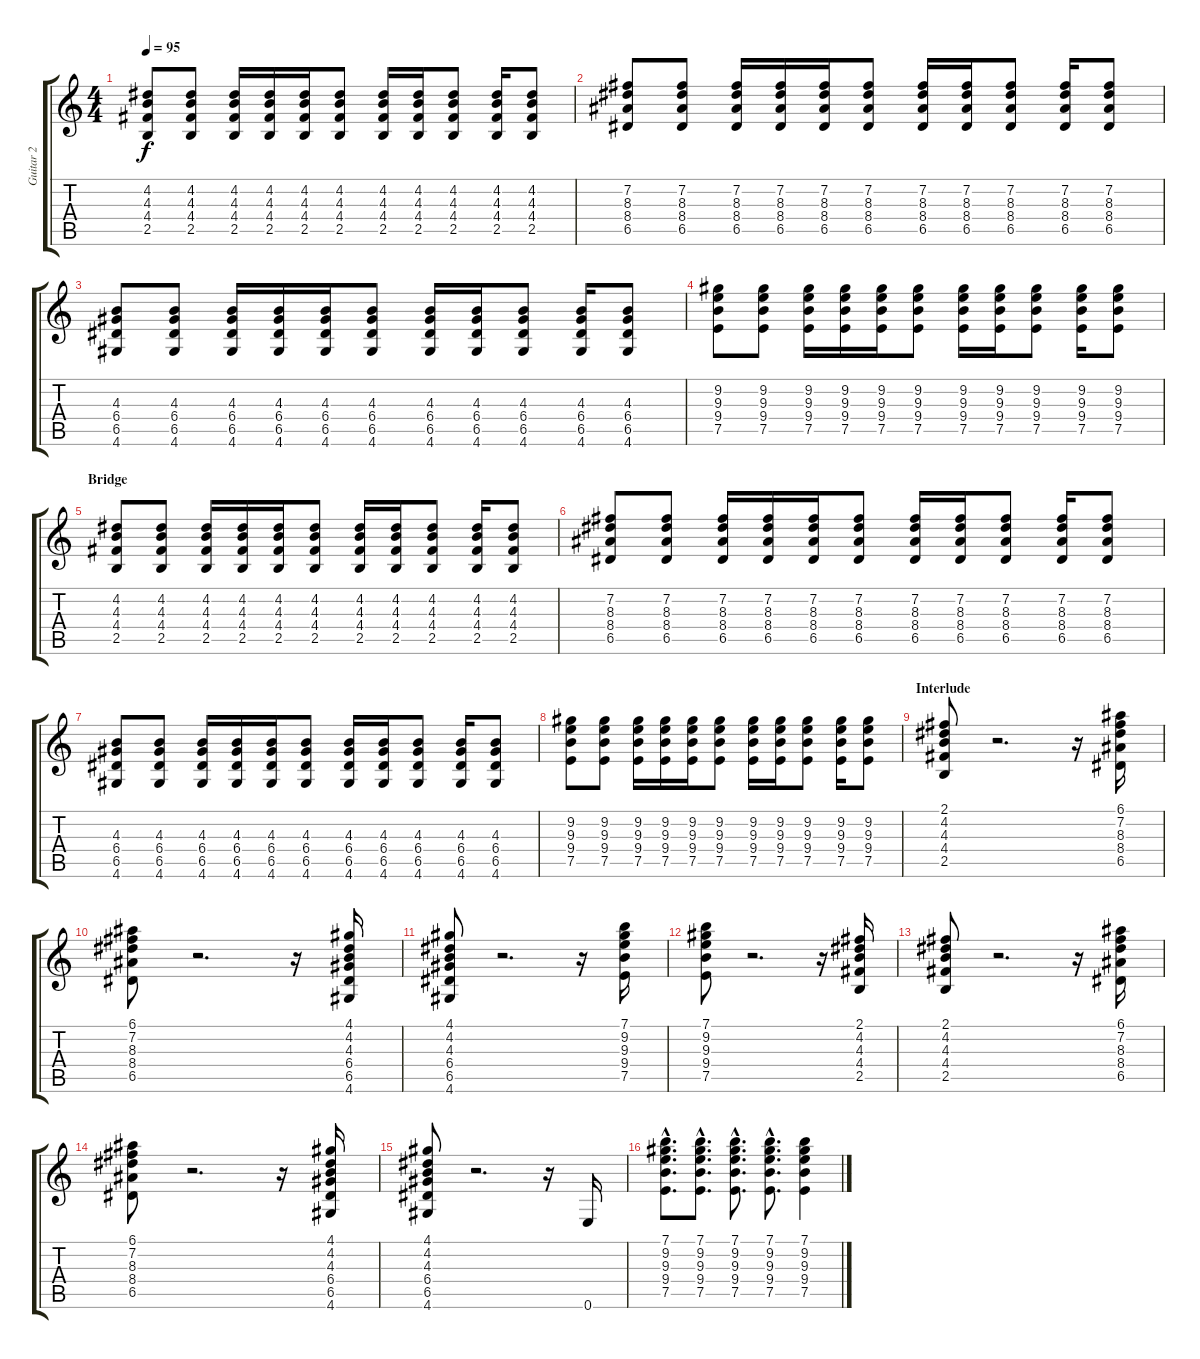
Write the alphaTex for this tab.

\track ("Guitar 2" "Guitar 2") {instrument electricguitarclean}
\staff {score tabs}
\tuning (E4 B3 G3 D3 A2 E2) {hide}
\ts (4 4)
\tempo 95
\clef g2
\ks c
(4.2 4.3 4.4 2.5).8{dy f} (4.2 4.3 4.4 2.5).8 (4.2 4.3 4.4 2.5).16 (4.2 4.3 4.4 2.5).16 (4.2 4.3 4.4 2.5).16 (4.2 4.3 4.4 2.5).8 (4.2 4.3 4.4 2.5).16 (4.2 4.3 4.4 2.5).16 (4.2 4.3 4.4 2.5).8 (4.2 4.3 4.4 2.5).16 (4.2 4.3 4.4 2.5).8 |
(7.2 8.3 8.4 6.5).8 (7.2 8.3 8.4 6.5).8 (7.2 8.3 8.4 6.5).16 (7.2 8.3 8.4 6.5).16 (7.2 8.3 8.4 6.5).16 (7.2 8.3 8.4 6.5).8 (7.2 8.3 8.4 6.5).16 (7.2 8.3 8.4 6.5).16 (7.2 8.3 8.4 6.5).8 (7.2 8.3 8.4 6.5).16 (7.2 8.3 8.4 6.5).8 |
(4.3 6.4 6.5 4.6).8 (4.3 6.4 6.5 4.6).8 (4.3 6.4 6.5 4.6).16 (4.3 6.4 6.5 4.6).16 (4.3 6.4 6.5 4.6).16 (4.3 6.4 6.5 4.6).8 (4.3 6.4 6.5 4.6).16 (4.3 6.4 6.5 4.6).16 (4.3 6.4 6.5 4.6).8 (4.3 6.4 6.5 4.6).16 (4.3 6.4 6.5 4.6).8 |
(9.2 9.3 9.4 7.5).8 (9.2 9.3 9.4 7.5).8 (9.2 9.3 9.4 7.5).16 (9.2 9.3 9.4 7.5).16 (9.2 9.3 9.4 7.5).16 (9.2 9.3 9.4 7.5).8 (9.2 9.3 9.4 7.5).16 (9.2 9.3 9.4 7.5).16 (9.2 9.3 9.4 7.5).8 (9.2 9.3 9.4 7.5).16 (9.2 9.3 9.4 7.5).8 |
\section ("" "Bridge")
(4.2 4.3 4.4 2.5).8 (4.2 4.3 4.4 2.5).8 (4.2 4.3 4.4 2.5).16 (4.2 4.3 4.4 2.5).16 (4.2 4.3 4.4 2.5).16 (4.2 4.3 4.4 2.5).8 (4.2 4.3 4.4 2.5).16 (4.2 4.3 4.4 2.5).16 (4.2 4.3 4.4 2.5).8 (4.2 4.3 4.4 2.5).16 (4.2 4.3 4.4 2.5).8 |
(7.2 8.3 8.4 6.5).8 (7.2 8.3 8.4 6.5).8 (7.2 8.3 8.4 6.5).16 (7.2 8.3 8.4 6.5).16 (7.2 8.3 8.4 6.5).16 (7.2 8.3 8.4 6.5).8 (7.2 8.3 8.4 6.5).16 (7.2 8.3 8.4 6.5).16 (7.2 8.3 8.4 6.5).8 (7.2 8.3 8.4 6.5).16 (7.2 8.3 8.4 6.5).8 |
(4.3 6.4 6.5 4.6).8 (4.3 6.4 6.5 4.6).8 (4.3 6.4 6.5 4.6).16 (4.3 6.4 6.5 4.6).16 (4.3 6.4 6.5 4.6).16 (4.3 6.4 6.5 4.6).8 (4.3 6.4 6.5 4.6).16 (4.3 6.4 6.5 4.6).16 (4.3 6.4 6.5 4.6).8 (4.3 6.4 6.5 4.6).16 (4.3 6.4 6.5 4.6).8 |
(9.2 9.3 9.4 7.5).8 (9.2 9.3 9.4 7.5).8 (9.2 9.3 9.4 7.5).16 (9.2 9.3 9.4 7.5).16 (9.2 9.3 9.4 7.5).16 (9.2 9.3 9.4 7.5).8 (9.2 9.3 9.4 7.5).16 (9.2 9.3 9.4 7.5).16 (9.2 9.3 9.4 7.5).8 (9.2 9.3 9.4 7.5).16 (9.2 9.3 9.4 7.5).8 |
\section ("" "Interlude")
(2.1 4.2 4.3 4.4 2.5).8{instrument acousticguitarsteel} r.2{d} r.16 (6.1 7.2 8.3 8.4 6.5).16 |
(6.1 7.2 8.3 8.4 6.5).8 r.2{d} r.16 (4.1 4.2 4.3 6.4 6.5 4.6).16 |
(4.1 4.2 4.3 6.4 6.5 4.6).8 r.2{d} r.16 (7.1 9.2 9.3 9.4 7.5).16 |
(7.1 9.2 9.3 9.4 7.5).8 r.2{d} r.16 (2.1 4.2 4.3 4.4 2.5).16 |
(2.1 4.2 4.3 4.4 2.5).8 r.2{d} r.16 (6.1 7.2 8.3 8.4 6.5).16 |
(6.1 7.2 8.3 8.4 6.5).8 r.2{d} r.16 (4.1 4.2 4.3 6.4 6.5 4.6).16 |
(4.1 4.2 4.3 6.4 6.5 4.6).8 r.2{d} r.16 0.6.16 |
(7.1{hac} 9.2{hac} 9.3{hac} 9.4{hac} 7.5{hac}).8{d} (7.1{hac} 9.2{hac} 9.3{hac} 9.4{hac} 7.5{hac}).8{d} (7.1{hac} 9.2{hac} 9.3{hac} 9.4{hac} 7.5{hac}).8{d} (7.1{hac} 9.2{hac} 9.3{hac} 9.4{hac} 7.5{hac}).8{d} (7.1 9.2 9.3 9.4 7.5).4
